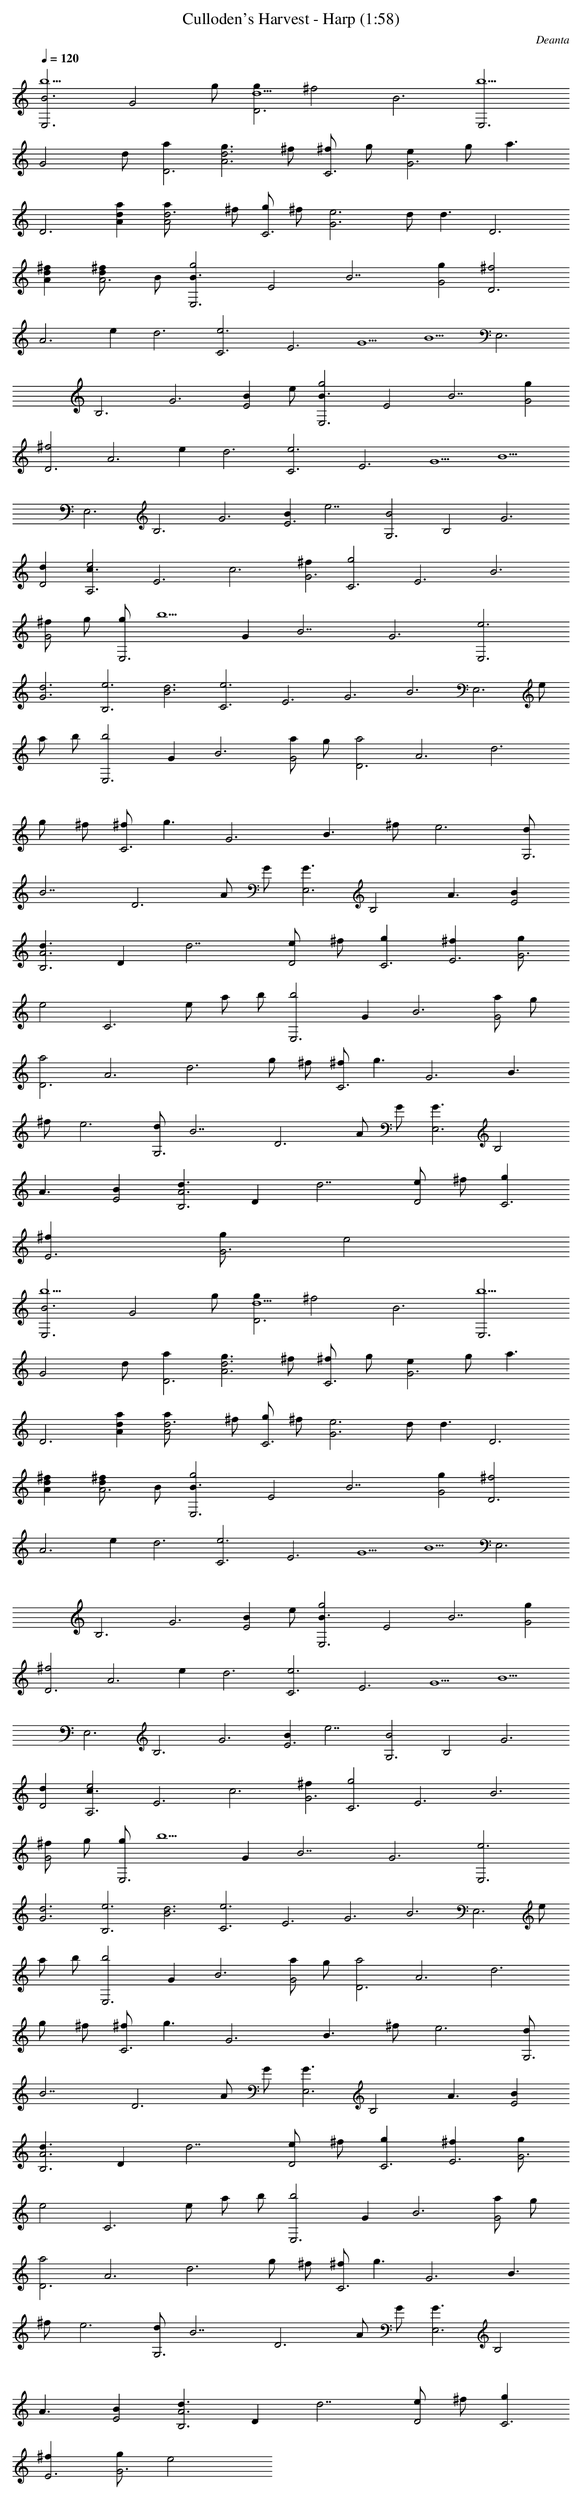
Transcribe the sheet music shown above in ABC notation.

X:1
T:Culloden's Harvest - Harp (1:58)
C:Deanta
L:1/4
Q:120
K:C
[b5/2B3E,3z] [G2z3/2] g/2 [gd5/2D3] [^f2z3/2] [B3z/2] [b5/2E,3z]
[G2z3/2] d/2 [aD3] [g3/2d3A3] ^f/2 [^f/2C3] g/2 [eG3] g/2 [a3/2z/2]
[D3z] [Ada] [A2d3a/2] ^f/2 [g/2C3] ^f/2 [e3G3z] d/2 [d3/2z/2] [D3z]
[^fdA] [^fd/2A3] B/2 [g2B3/2E,3z] [E2z/2] [B7/2z/2] [gG2] [^f2D3z]
[A3z] [ez/2] [d3z/2] [e3C3z] [E3z] [G5/2z/2] [B5/2z/2] [E,3z]
[B,3z/2] [G3z/2] [BE2z/2] e/2 [g2B3/2E,3z] [E2z/2] [B7/2z/2] [gG2]
[^f2D3z] [A3z] [ez/2] [d3z/2] [e3C3z] [E3z] [G5/2z/2] [B5/2z/2]
[E,3z] [B,3z/2] [G3z/2] [BE3z/2] [e7/2z/2] [B2G,3z] [B,2z/2] [G3z/2]
[dD2] [e2c3/2A,3z] [E3z/2] [c3z/2] [^fG3] [g2C3z] [E3z/2] [B3z/2]
[^f/2G2] g/2 [g/2E,3] [b5/2z/2] [Gz/2] [B7/2z/2] [G3z] [e3E,3z2]
[d3G3z] [e3B,3z2] [d3B3z] [e3C3z] [E3z] [G3z/2] [B3z/2] [E,3z3/2] e/2
a/2 b/2 [b2E,3z] [Gz/2] [B3z/2] [a/2G2] g/2 [a2D3z] [A3z/2] [d3z/2]
g/2 ^f/2 [^f/2C3] [g3/2z/2] [G3z/2] [B3/2z/2] ^f/2 [e3z/2] [d/2G,3]
[B7/2z/2] [D3z] A/2 G/2 [G3/2E,3z] [B,2z/2] [A3/2z/2] [BE2]
[d3/2A3B,3z] [Dz/2] [d7/2z/2] [e/2D2] ^f/2 [gC3] [^fE3] [g/2G3]
[e2z/2] [C3z3/2] e/2 a/2 b/2 [b2E,3z] [Gz/2] [B3z/2] [a/2G2] g/2
[a2D3z] [A3z/2] [d3z/2] g/2 ^f/2 [^f/2C3] [g3/2z/2] [G3z/2] [B3/2z/2]
^f/2 [e3z/2] [d/2G,3] [B7/2z/2] [D3z] A/2 G/2 [G3/2E,3z] [B,2z/2]
[A3/2z/2] [BE2] [d3/2A3B,3z] [Dz/2] [d7/2z/2] [e/2D2] ^f/2 [gC3]
[^fE3] [g/2G3] e2
[b5/2B3E,3z] [G2z3/2] g/2 [gd5/2D3] [^f2z3/2] [B3z/2] [b5/2E,3z]
[G2z3/2] d/2 [aD3] [g3/2d3A3] ^f/2 [^f/2C3] g/2 [eG3] g/2 [a3/2z/2]
[D3z] [Ada] [A2d3a/2] ^f/2 [g/2C3] ^f/2 [e3G3z] d/2 [d3/2z/2] [D3z]
[^fdA] [^fd/2A3] B/2 [g2B3/2E,3z] [E2z/2] [B7/2z/2] [gG2] [^f2D3z]
[A3z] [ez/2] [d3z/2] [e3C3z] [E3z] [G5/2z/2] [B5/2z/2] [E,3z]
[B,3z/2] [G3z/2] [BE2z/2] e/2 [g2B3/2E,3z] [E2z/2] [B7/2z/2] [gG2]
[^f2D3z] [A3z] [ez/2] [d3z/2] [e3C3z] [E3z] [G5/2z/2] [B5/2z/2]
[E,3z] [B,3z/2] [G3z/2] [BE3z/2] [e7/2z/2] [B2G,3z] [B,2z/2] [G3z/2]
[dD2] [e2c3/2A,3z] [E3z/2] [c3z/2] [^fG3] [g2C3z] [E3z/2] [B3z/2]
[^f/2G2] g/2 [g/2E,3] [b5/2z/2] [Gz/2] [B7/2z/2] [G3z] [e3E,3z2]
[d3G3z] [e3B,3z2] [d3B3z] [e3C3z] [E3z] [G3z/2] [B3z/2] [E,3z3/2] e/2
a/2 b/2 [b2E,3z] [Gz/2] [B3z/2] [a/2G2] g/2 [a2D3z] [A3z/2] [d3z/2]
g/2 ^f/2 [^f/2C3] [g3/2z/2] [G3z/2] [B3/2z/2] ^f/2 [e3z/2] [d/2G,3]
[B7/2z/2] [D3z] A/2 G/2 [G3/2E,3z] [B,2z/2] [A3/2z/2] [BE2]
[d3/2A3B,3z] [Dz/2] [d7/2z/2] [e/2D2] ^f/2 [gC3] [^fE3] [g/2G3]
[e2z/2] [C3z3/2] e/2 a/2 b/2 [b2E,3z] [Gz/2] [B3z/2] [a/2G2] g/2
[a2D3z] [A3z/2] [d3z/2] g/2 ^f/2 [^f/2C3] [g3/2z/2] [G3z/2] [B3/2z/2]
^f/2 [e3z/2] [d/2G,3] [B7/2z/2] [D3z] A/2 G/2 [G3/2E,3z] [B,2z/2]
[A3/2z/2] [BE2] [d3/2A3B,3z] [Dz/2] [d7/2z/2] [e/2D2] ^f/2 [gC3]
[^fE3] [g/2G3] e2
